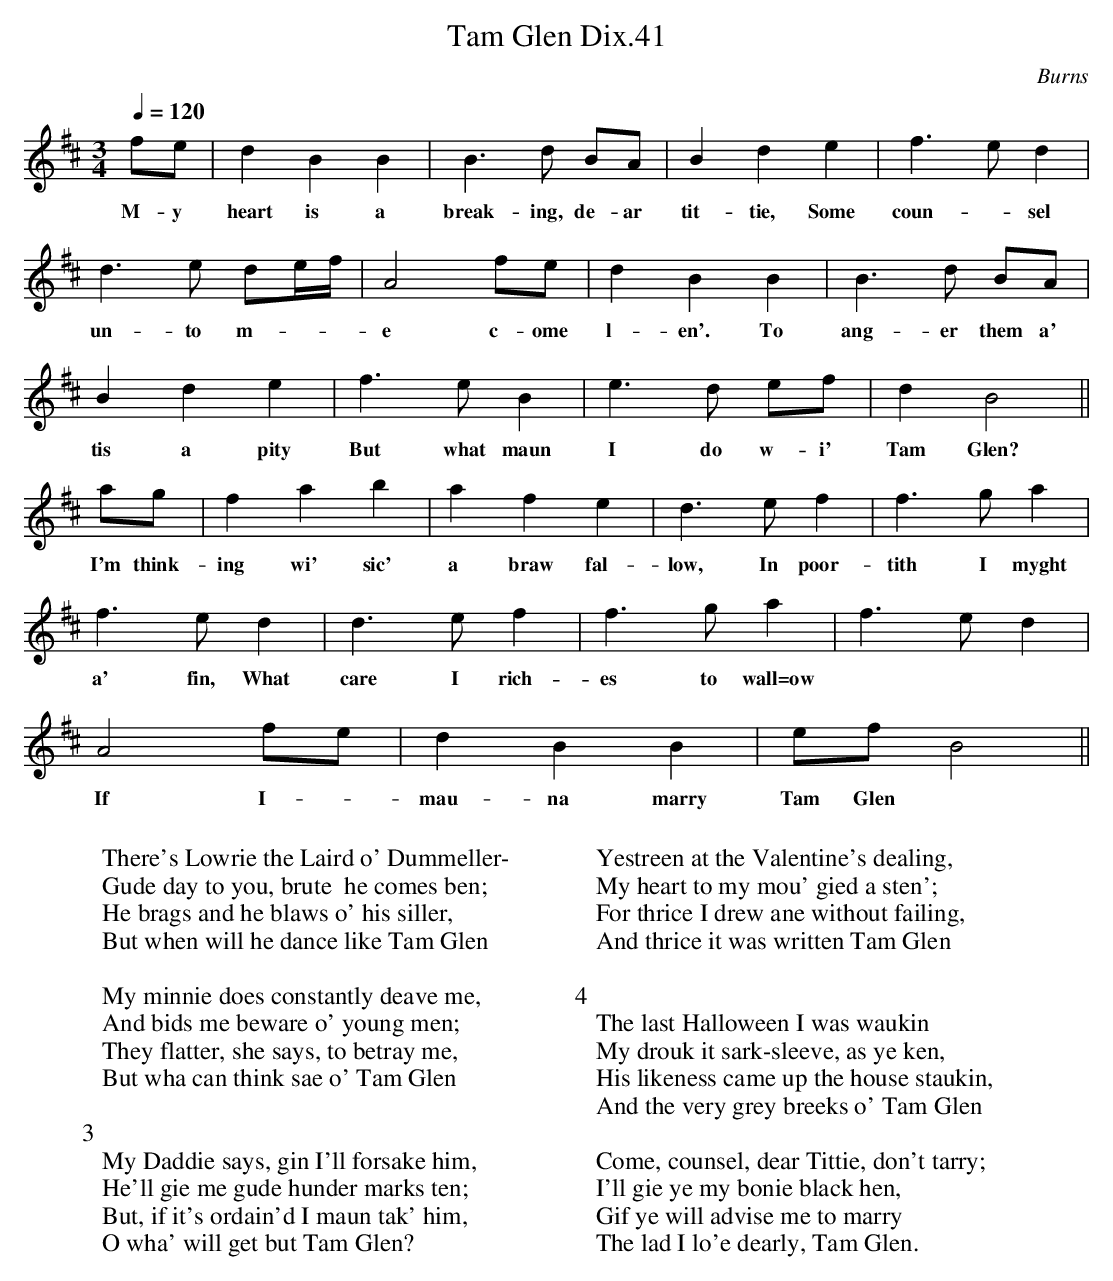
X:1
T:Tam Glen Dix.41
M:3/4
L:1/8
Q:1/4=120
C:Burns
K:Bm
fe|d2B2B2|B2> d2 BA|B2d2 e2|f2> e2d2|
w:M-y heart is a break-ing, de-ar tit-tie, Some coun--sel
d2>e2 de/f/|A4fe|d2B2B2|B2> d2 BA|
w:un-to m---e c-ome l-en'. To ang-er them a'
B2d2e2|f2>e2 B2|e2>d2 ef|d2B4||
w:tis a pity But what maun I do w-i' Tam Glen?
ag|f2a2b2|a2f2e2|d2>e2f2|f2>g2a2|
w:I'm think-ing wi' sic' a braw fal-low, In poor-tith I myght
f2> e2d2|d2>e2f2|f2>g2a2|f2>e2 d2|
w:a' fin, What care I rich-es to wall=ow
A4fe|d2B2B2|efB4||
w:If I-- mau-na marry Tam Glen
W:%
W:There's Lowrie the Laird o' Dummeller-
W:Gude day to you, brute  he comes ben;
W:He brags and he blaws o' his siller,
W:But when will he dance like Tam Glen
W:%
W:My minnie does constantly deave me,
W:And bids me beware o' young men;
W:They flatter, she says, to betray me,
W:But wha can think sae o' Tam Glen
W:%
W:3
W:My Daddie says, gin I'll forsake him,
W:He'll gie me gude hunder marks ten;
W:But, if it's ordain'd I maun tak' him,
W:O wha' will get but Tam Glen?
W:%
W:%
W:Yestreen at the Valentine's dealing,
W:My heart to my mou' gied a sten';
W:For thrice I drew ane without failing,
W:And thrice it was written Tam Glen
W:%
W:4
W:The last Halloween I was waukin
W:My drouk it sark-sleeve, as ye ken,
W:His likeness came up the house staukin,
W:And the very grey breeks o' Tam Glen
W:%
W:Come, counsel, dear Tittie, don't tarry;
W:I'll gie ye my bonie black hen,
W:Gif ye will advise me to marry
W:The lad I lo'e dearly, Tam Glen.
